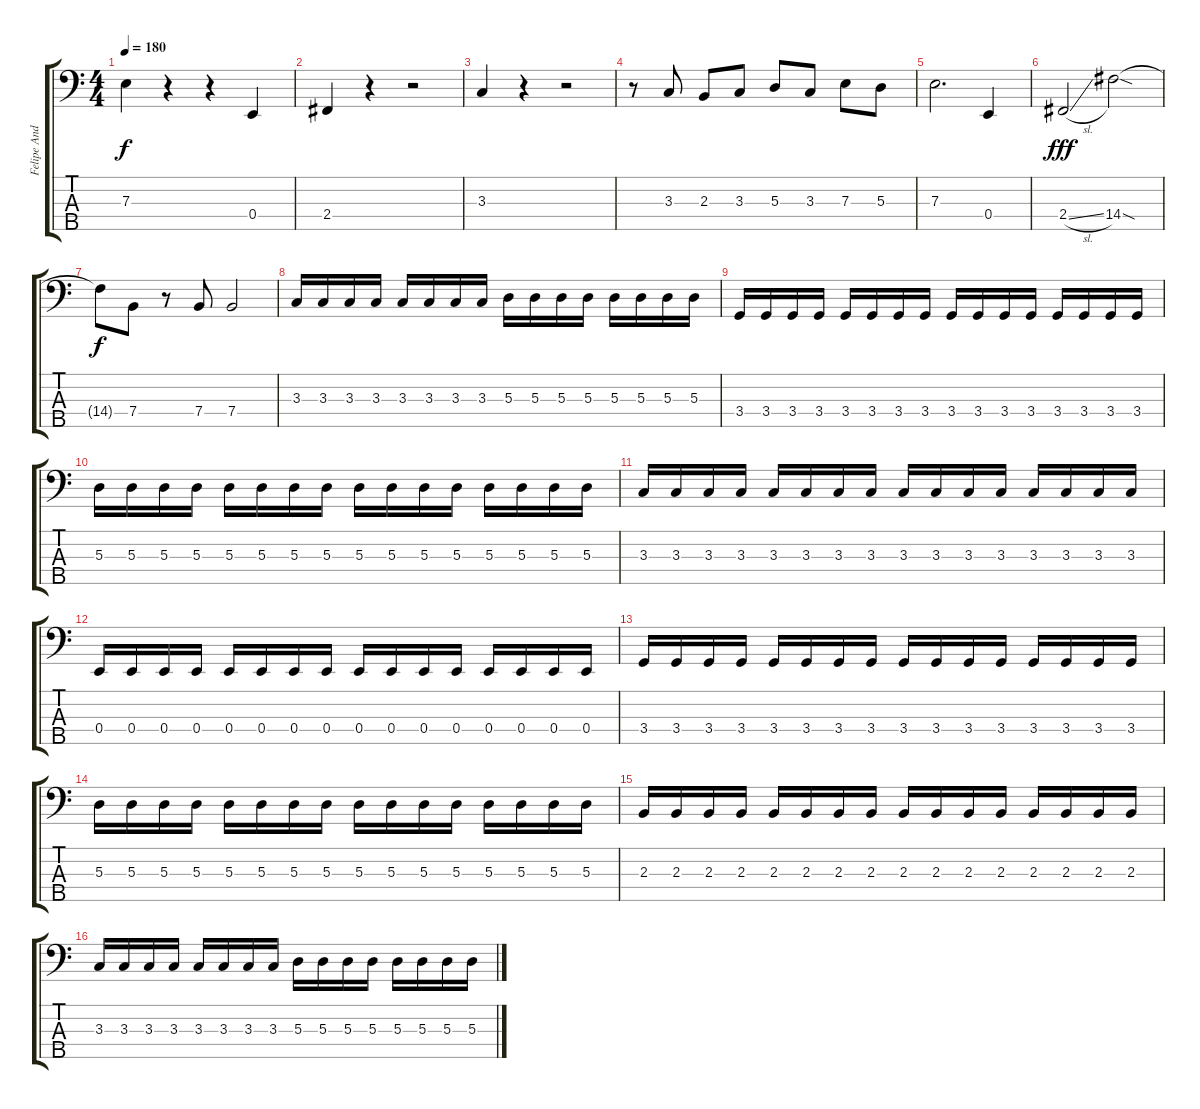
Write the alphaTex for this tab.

\track ("Felipe Andreoli" "Felipe And") {instrument electricbassfinger}
\staff {score tabs}
\tuning (G2 D2 A1 E1 B0) {hide}
\ts (4 4)
\tempo 180
\clef f4
\ks c
7.3.4{dy f} r.4 r.4 0.4.4 |
2.4.4 r.4 r.2 |
3.3.4 r.4 r.2 |
r.8 3.3.8 2.3.8 3.3.8 5.3.8 3.3.8 7.3.8 5.3.8 |
7.3.2{d} 0.4.4 |
2.4{sl}.2{dy fff} 14.4{sod}.2 |
14.4{t}.8{dy f} 7.4.8 r.8 7.4.8 7.4.2 |
3.3.16 3.3.16 3.3.16 3.3.16 3.3.16 3.3.16 3.3.16 3.3.16 5.3.16 5.3.16 5.3.16 5.3.16 5.3.16 5.3.16 5.3.16 5.3.16 |
3.4.16 3.4.16 3.4.16 3.4.16 3.4.16 3.4.16 3.4.16 3.4.16 3.4.16 3.4.16 3.4.16 3.4.16 3.4.16 3.4.16 3.4.16 3.4.16 |
5.3.16 5.3.16 5.3.16 5.3.16 5.3.16 5.3.16 5.3.16 5.3.16 5.3.16 5.3.16 5.3.16 5.3.16 5.3.16 5.3.16 5.3.16 5.3.16 |
3.3.16 3.3.16 3.3.16 3.3.16 3.3.16 3.3.16 3.3.16 3.3.16 3.3.16 3.3.16 3.3.16 3.3.16 3.3.16 3.3.16 3.3.16 3.3.16 |
0.4.16 0.4.16 0.4.16 0.4.16 0.4.16 0.4.16 0.4.16 0.4.16 0.4.16 0.4.16 0.4.16 0.4.16 0.4.16 0.4.16 0.4.16 0.4.16 |
3.4.16 3.4.16 3.4.16 3.4.16 3.4.16 3.4.16 3.4.16 3.4.16 3.4.16 3.4.16 3.4.16 3.4.16 3.4.16 3.4.16 3.4.16 3.4.16 |
5.3.16 5.3.16 5.3.16 5.3.16 5.3.16 5.3.16 5.3.16 5.3.16 5.3.16 5.3.16 5.3.16 5.3.16 5.3.16 5.3.16 5.3.16 5.3.16 |
2.3.16 2.3.16 2.3.16 2.3.16 2.3.16 2.3.16 2.3.16 2.3.16 2.3.16 2.3.16 2.3.16 2.3.16 2.3.16 2.3.16 2.3.16 2.3.16 |
3.3.16 3.3.16 3.3.16 3.3.16 3.3.16 3.3.16 3.3.16 3.3.16 5.3.16 5.3.16 5.3.16 5.3.16 5.3.16 5.3.16 5.3.16 5.3.16
